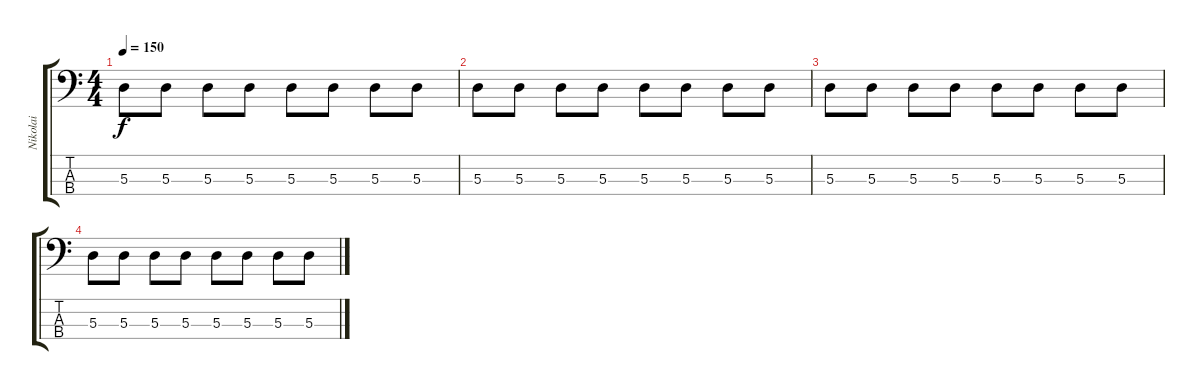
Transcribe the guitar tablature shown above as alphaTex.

\track ("Nikolai" "Nikolai") {instrument electricbasspick}
\staff {score tabs}
\tuning (G2 D2 A1 E1) {hide}
\ts (4 4)
\tempo 150
\clef f4
\ks c
5.3.8{dy f} 5.3.8 5.3.8 5.3.8 5.3.8 5.3.8 5.3.8 5.3.8 |
5.3.8 5.3.8 5.3.8 5.3.8 5.3.8 5.3.8 5.3.8 5.3.8 |
5.3.8 5.3.8 5.3.8 5.3.8 5.3.8 5.3.8 5.3.8 5.3.8 |
5.3.8 5.3.8 5.3.8 5.3.8 5.3.8 5.3.8 5.3.8 5.3.8
